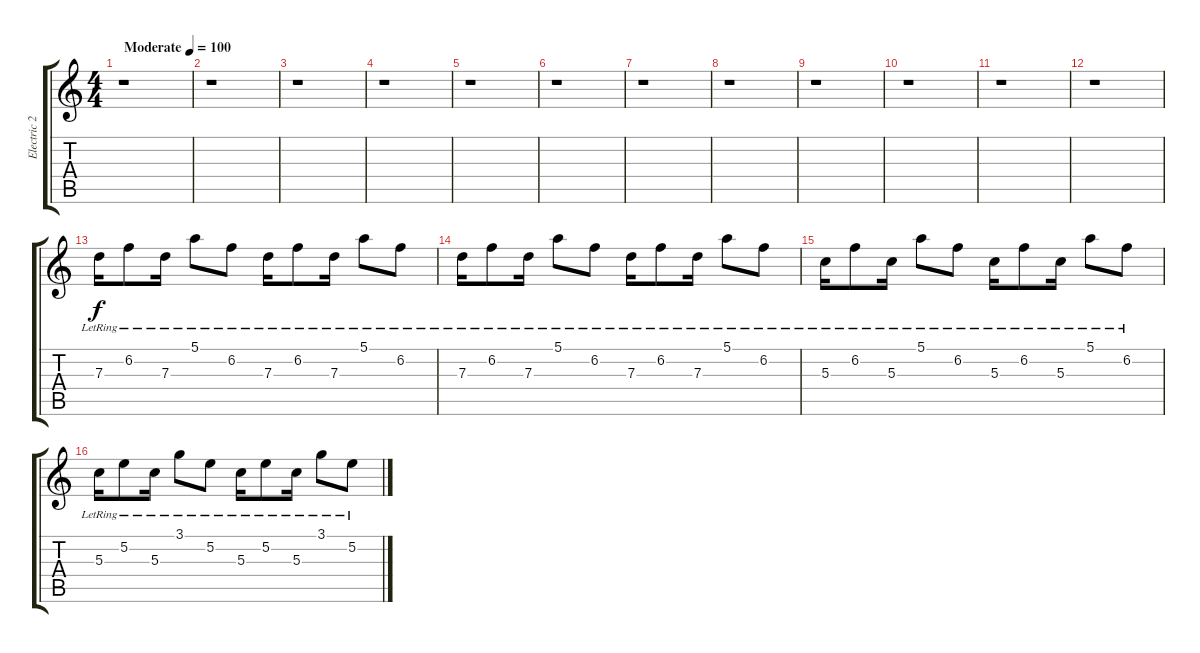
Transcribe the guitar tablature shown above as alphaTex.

\track ("Electric 2   " "Electric 2") {instrument electricguitarclean}
\staff {score tabs}
\tuning (E4 B3 G3 D3 A2 D2) {hide}
\ts (4 4)
\tempo (100 "Moderate")
\clef g2
\ks c
r.1{dy f instrument electricguitarclean} |
r.1 |
r.1 |
r.1 |
r.1 |
r.1 |
r.1 |
r.1 |
r.1 |
r.1 |
r.1 |
r.1 |
7.3{lr}.16 6.2{lr}.8 7.3{lr}.16 5.1{lr}.8 6.2{lr}.8 7.3{lr}.16 6.2{lr}.8 7.3{lr}.16 5.1{lr}.8 6.2{lr}.8 |
7.3{lr}.16 6.2{lr}.8 7.3{lr}.16 5.1{lr}.8 6.2{lr}.8 7.3{lr}.16 6.2{lr}.8 7.3{lr}.16 5.1{lr}.8 6.2{lr}.8 |
5.3{lr}.16 6.2{lr}.8 5.3{lr}.16 5.1{lr}.8 6.2{lr}.8 5.3{lr}.16 6.2{lr}.8 5.3{lr}.16 5.1{lr}.8 6.2{lr}.8 |
5.3{lr}.16 5.2{lr}.8 5.3{lr}.16 3.1{lr}.8 5.2{lr}.8 5.3{lr}.16 5.2{lr}.8 5.3{lr}.16 3.1{lr}.8 5.2{lr}.8
